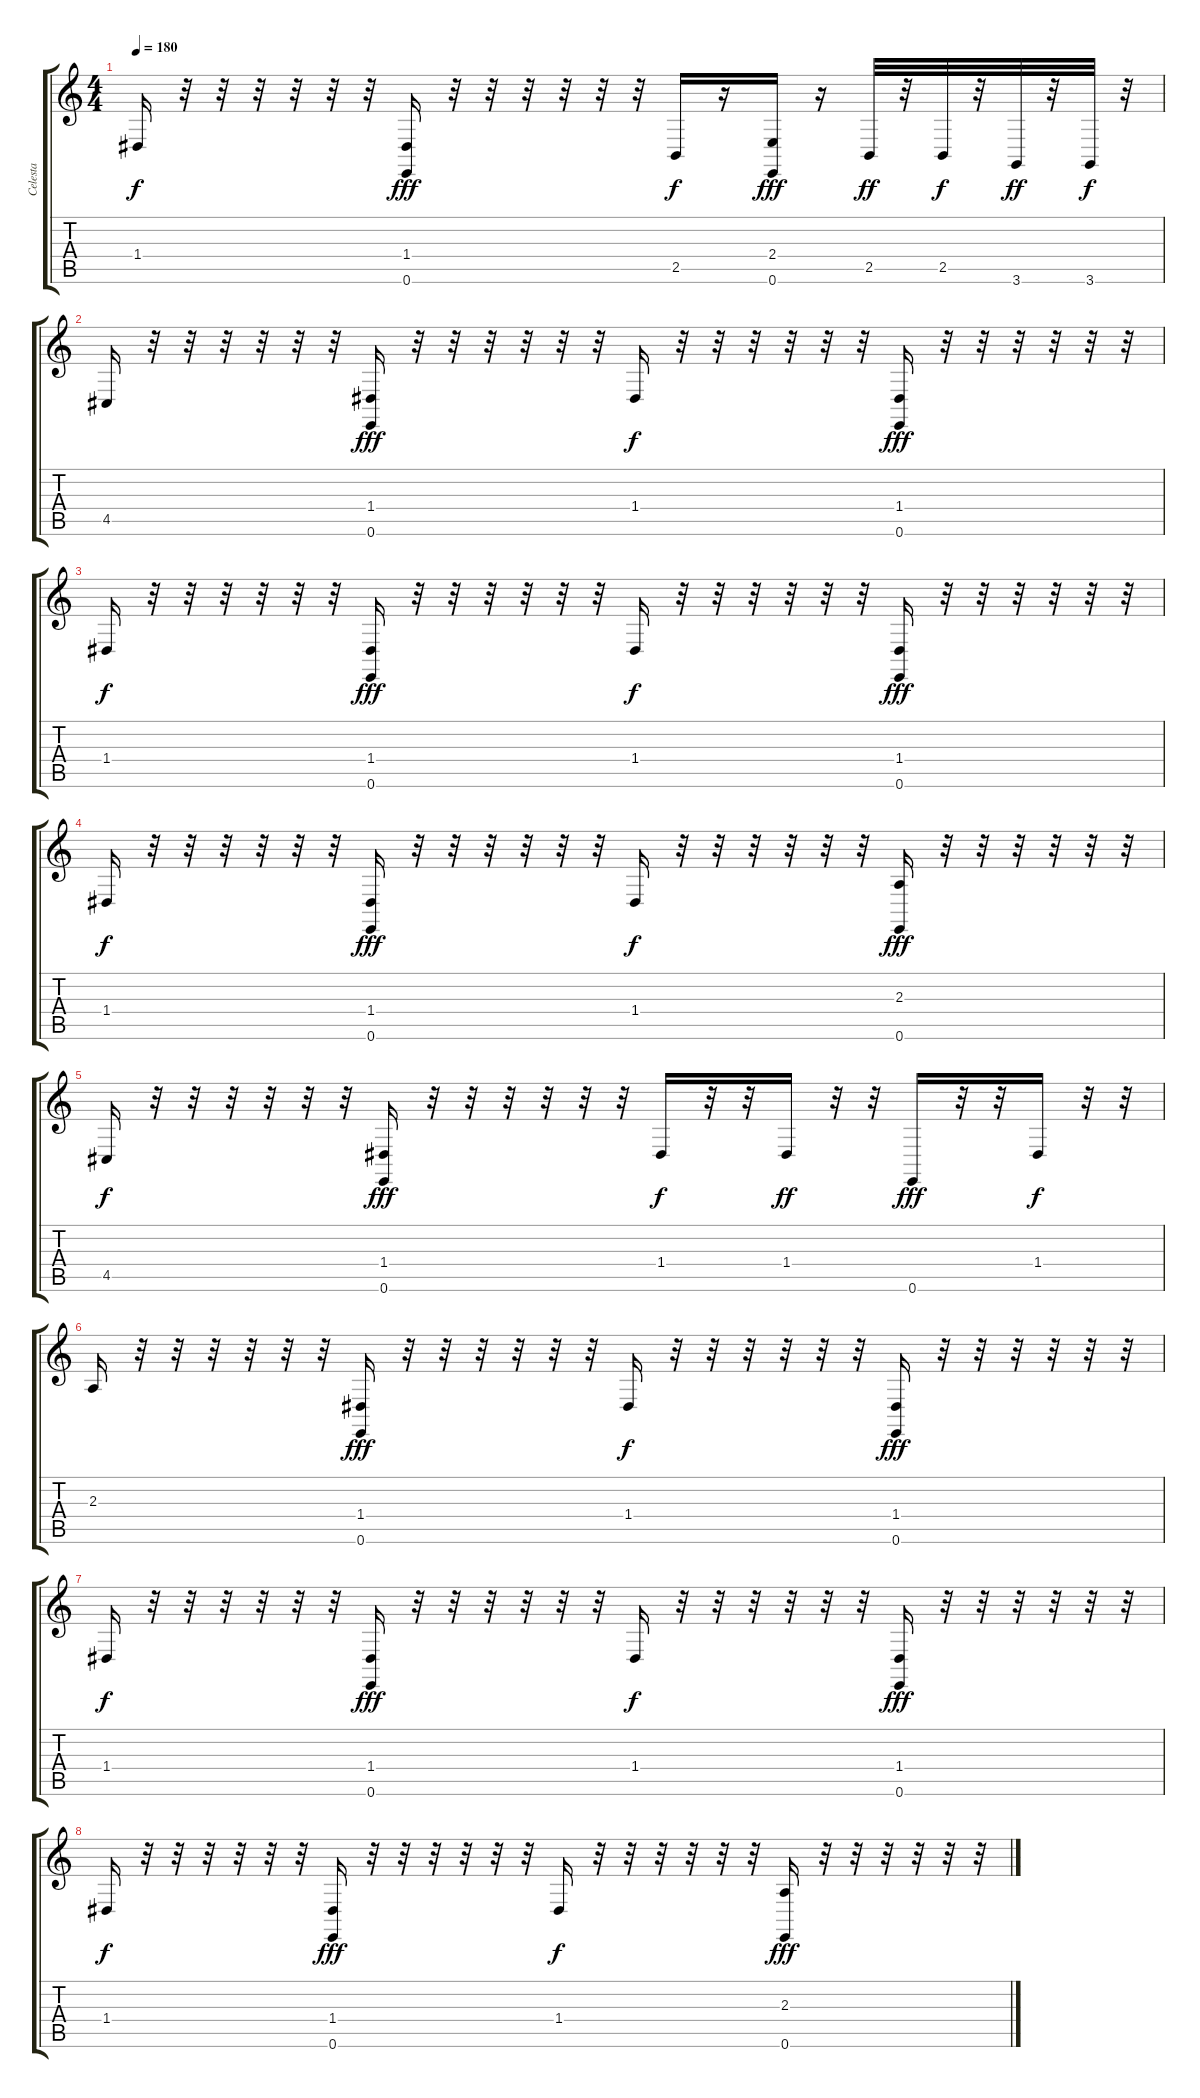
\track ("Celesta" "Celesta") {instrument celesta}
\staff {score tabs}
\tuning (E4 B3 G3 D3 A2 E2) {hide}
\ts (4 4)
\tempo 180
\clef g2
\ks c
1.4.16{dy f} r.32 r.32 r.32 r.32 r.32 r.32 (1.4 0.6).16{dy fff} r.32 r.32 r.32 r.32 r.32 r.32 2.5.16{dy f} r.16 (2.4 0.6).16{dy fff} r.16 2.5.32{dy ff} r.32 2.5.32{dy f} r.32 3.6.32{dy ff} r.32 3.6.32{dy f} r.32 |
4.5.16 r.32 r.32 r.32 r.32 r.32 r.32 (1.4 0.6).16{dy fff} r.32 r.32 r.32 r.32 r.32 r.32 1.4.16{dy f} r.32 r.32 r.32 r.32 r.32 r.32 (1.4 0.6).16{dy fff} r.32 r.32 r.32 r.32 r.32 r.32 |
1.4.16{dy f} r.32 r.32 r.32 r.32 r.32 r.32 (1.4 0.6).16{dy fff} r.32 r.32 r.32 r.32 r.32 r.32 1.4.16{dy f} r.32 r.32 r.32 r.32 r.32 r.32 (1.4 0.6).16{dy fff} r.32 r.32 r.32 r.32 r.32 r.32 |
1.4.16{dy f} r.32 r.32 r.32 r.32 r.32 r.32 (1.4 0.6).16{dy fff} r.32 r.32 r.32 r.32 r.32 r.32 1.4.16{dy f} r.32 r.32 r.32 r.32 r.32 r.32 (2.3 0.6).16{dy fff} r.32 r.32 r.32 r.32 r.32 r.32 |
4.5.16{dy f} r.32 r.32 r.32 r.32 r.32 r.32 (1.4 0.6).16{dy fff} r.32 r.32 r.32 r.32 r.32 r.32 1.4.16{dy f} r.32 r.32 1.4.16{dy ff} r.32 r.32 0.6.16{dy fff} r.32 r.32 1.4.16{dy f} r.32 r.32 |
2.3.16 r.32 r.32 r.32 r.32 r.32 r.32 (1.4 0.6).16{dy fff} r.32 r.32 r.32 r.32 r.32 r.32 1.4.16{dy f} r.32 r.32 r.32 r.32 r.32 r.32 (1.4 0.6).16{dy fff} r.32 r.32 r.32 r.32 r.32 r.32 |
1.4.16{dy f} r.32 r.32 r.32 r.32 r.32 r.32 (1.4 0.6).16{dy fff} r.32 r.32 r.32 r.32 r.32 r.32 1.4.16{dy f} r.32 r.32 r.32 r.32 r.32 r.32 (1.4 0.6).16{dy fff} r.32 r.32 r.32 r.32 r.32 r.32 |
1.4.16{dy f} r.32 r.32 r.32 r.32 r.32 r.32 (1.4 0.6).16{dy fff} r.32 r.32 r.32 r.32 r.32 r.32 1.4.16{dy f} r.32 r.32 r.32 r.32 r.32 r.32 (2.3 0.6).16{dy fff} r.32 r.32 r.32 r.32 r.32 r.32
